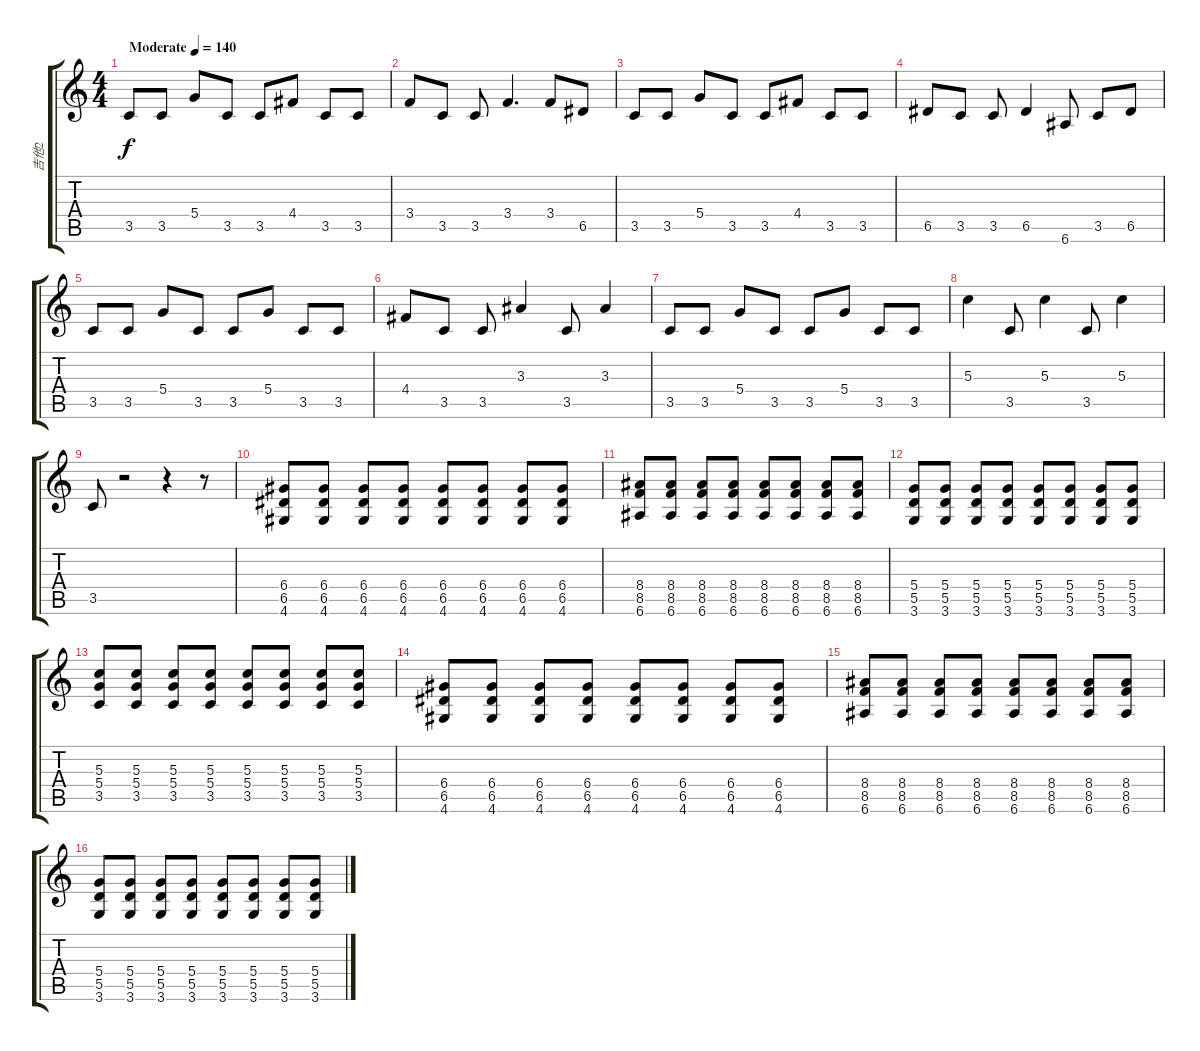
\track ("吉他2" "吉他2") {instrument distortionguitar}
\staff {score tabs}
\tuning (E4 B3 G3 D3 A2 E2) {hide}
\ts (4 4)
\tempo (140 "Moderate")
\clef g2
\ks c
3.5.8{dy f instrument distortionguitar} 3.5.8 5.4.8 3.5.8 3.5.8 4.4.8 3.5.8 3.5.8 |
3.4.8 3.5.8 3.5.8 3.4.4{d} 3.4.8 6.5.8 |
3.5.8 3.5.8 5.4.8 3.5.8 3.5.8 4.4.8 3.5.8 3.5.8 |
6.5.8 3.5.8 3.5.8{txt ""} 6.5.4 6.6.8 3.5.8 6.5.8 |
3.5.8 3.5.8 5.4.8 3.5.8 3.5.8 5.4.8 3.5.8 3.5.8 |
4.4.8 3.5.8 3.5.8 3.3.4 3.5.8 3.3.4 |
3.5.8 3.5.8 5.4.8 3.5.8 3.5.8 5.4.8 3.5.8 3.5.8 |
5.3.4 3.5.8 5.3.4 3.5.8 5.3.4 |
3.5.8 r.2 r.4 r.8 |
(6.4 6.5 4.6).8 (6.4 6.5 4.6).8 (6.4 6.5 4.6).8 (6.4 6.5 4.6).8 (6.4 6.5 4.6).8 (6.4 6.5 4.6).8 (6.4 6.5 4.6).8 (6.4 6.5 4.6).8 |
(8.4 8.5 6.6).8 (8.4 8.5 6.6).8 (8.4 8.5 6.6).8 (8.4 8.5 6.6).8 (8.4 8.5 6.6).8 (8.4 8.5 6.6).8 (8.4 8.5 6.6).8 (8.4 8.5 6.6).8 |
(5.4 5.5 3.6).8 (5.4 5.5 3.6).8 (5.4 5.5 3.6).8 (5.4 5.5 3.6).8 (5.4 5.5 3.6).8 (5.4 5.5 3.6).8 (5.4 5.5 3.6).8 (5.4 5.5 3.6).8 |
(5.3 5.4 3.5).8 (5.3 5.4 3.5).8 (5.3 5.4 3.5).8 (5.3 5.4 3.5).8 (5.3 5.4 3.5).8 (5.3 5.4 3.5).8 (5.3 5.4 3.5).8 (5.3 5.4 3.5).8 |
(6.4 6.5 4.6).8 (6.4 6.5 4.6).8 (6.4 6.5 4.6).8 (6.4 6.5 4.6).8 (6.4 6.5 4.6).8 (6.4 6.5 4.6).8 (6.4 6.5 4.6).8 (6.4 6.5 4.6).8 |
(8.4 8.5 6.6).8 (8.4 8.5 6.6).8 (8.4 8.5 6.6).8 (8.4 8.5 6.6).8 (8.4 8.5 6.6).8 (8.4 8.5 6.6).8 (8.4 8.5 6.6).8 (8.4 8.5 6.6).8 |
(5.4 5.5 3.6).8 (5.4 5.5 3.6).8 (5.4 5.5 3.6).8 (5.4 5.5 3.6).8 (5.4 5.5 3.6).8 (5.4 5.5 3.6).8 (5.4 5.5 3.6).8 (5.4 5.5 3.6).8
